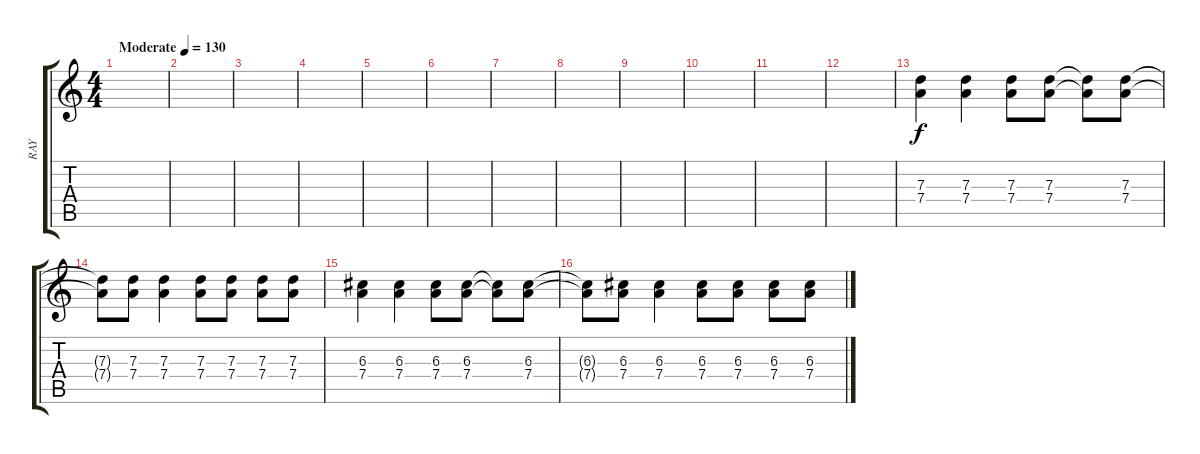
\track ("RAY" "RAY") {instrument acousticguitarsteel}
\staff {score tabs}
\tuning (E4 B3 G3 D3 A2 E2) {hide}
\ts (4 4)
\tempo (130 "Moderate")
\clef g2
\ks c
|
|
|
|
|
|
|
|
|
|
|
|
(7.3 7.4).4 (7.3 7.4).4 (7.3 7.4).8 (7.3 7.4).8 (7.3{t} 7.4{t}).8 (7.3 7.4).8 |
(7.3{t} 7.4{t}).8 (7.3 7.4).8 (7.3 7.4).4 (7.3 7.4).8 (7.3 7.4).8 (7.3 7.4).8 (7.3 7.4).8 |
(6.3 7.4).4 (6.3 7.4).4 (6.3 7.4).8 (6.3 7.4).8 (6.3{t} 7.4{t}).8 (6.3 7.4).8 |
(6.3{t} 7.4{t}).8 (6.3 7.4).8 (6.3 7.4).4 (6.3 7.4).8 (6.3 7.4).8 (6.3 7.4).8 (6.3 7.4).8
